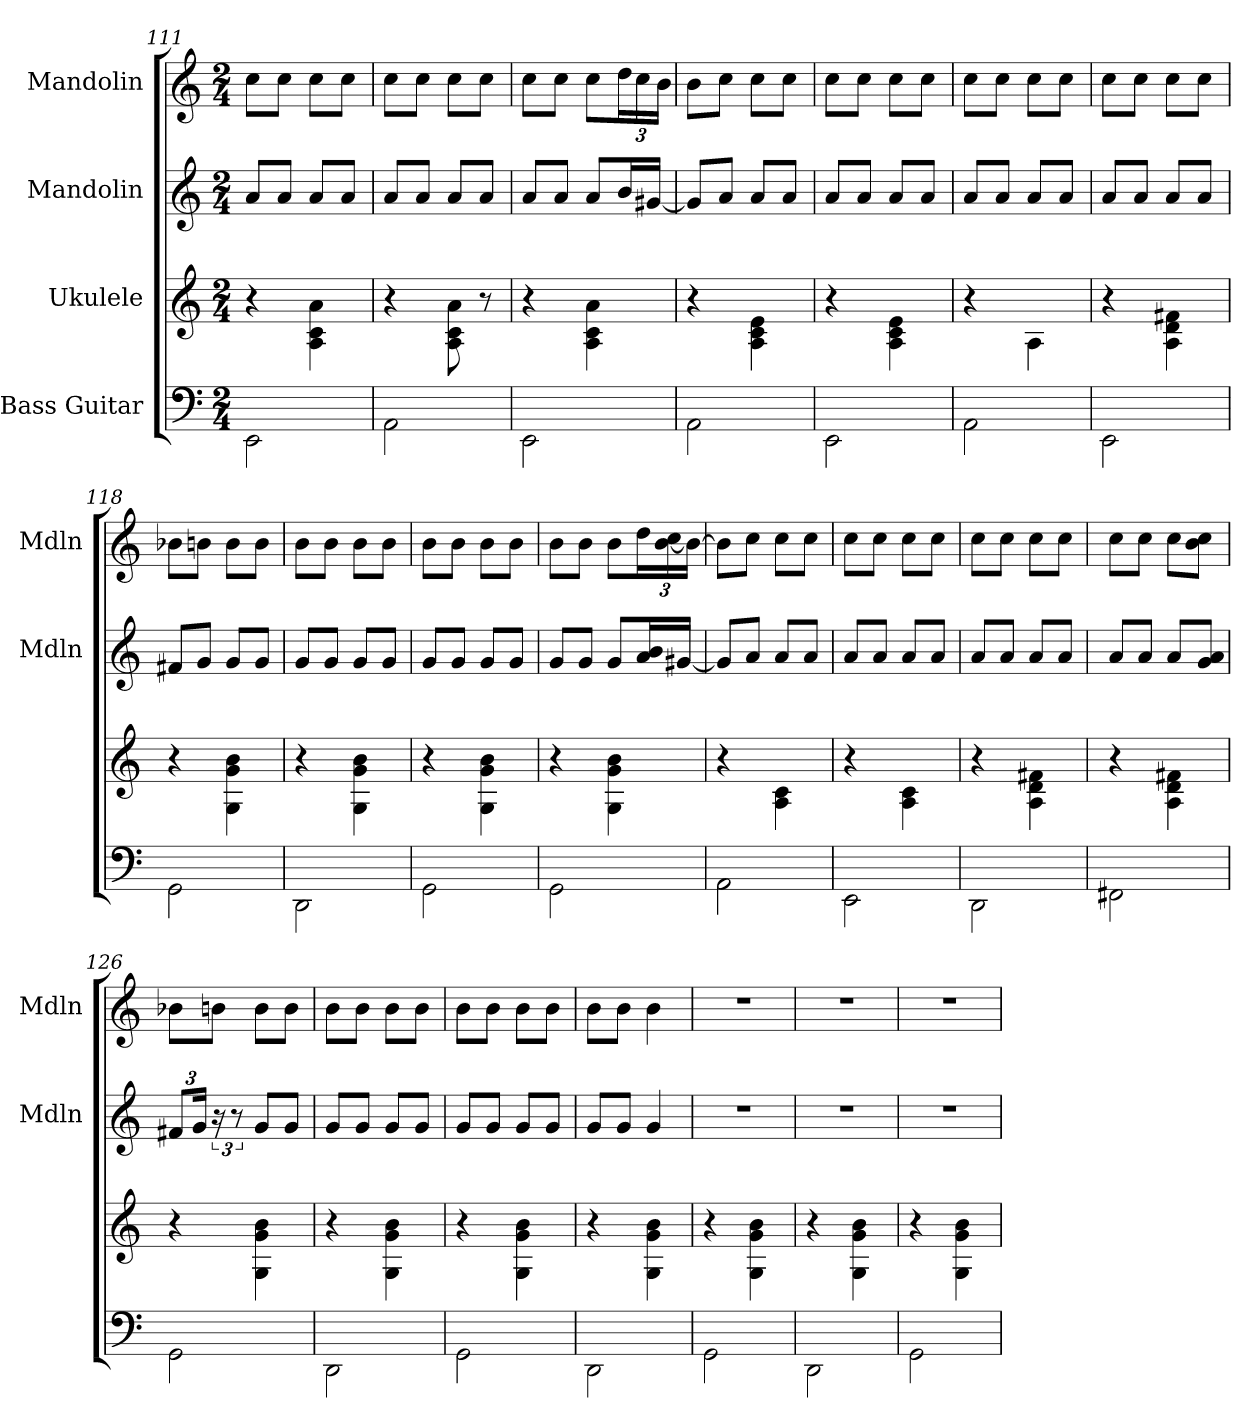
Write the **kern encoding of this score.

**kern	**kern	**kern	**kern
*part4	*part3	*part2	*part1
*staff4	*staff3	*staff2	*staff1
*I"Bass Guitar	*I"Ukulele	*I"Mandolin	*I"Mandolin
*	*	*I'Mdln	*I'Mdln
*	*	*clefG2	*clefG2
*k[]	*k[]	*k[]	*k[]
*M2/4	*M2/4	*M2/4	*M2/4
=111	=111	=111	=111
2EE\	4r	8a/L	8cc\L
.	.	8a/J	8cc\J
.	4A\ 4c\ 4a\	8a/L	8cc\L
.	.	8a/J	8cc\J
=112	=112	=112	=112
2AA\	4r	8a/L	8cc\L
.	.	8a/J	8cc\J
.	8A\ 8c\ 8a\	8a/L	8cc\L
.	8r	8a/J	8cc\J
!!LO:LB:g=z
=113	=113	=113	=113
2EE\	4r	8a/L	8cc\L
.	.	8a/J	8cc\J
.	4A\ 4c\ 4a\	8a/L	8cc\L
*	*	*	*Xbrackettup
.	.	16b/L	24dd\L
.	.	.	24cc\
.	.	[16g#X/JJ	.
.	.	.	24b\JJ
=114	=114	=114	=114
2AA\	4r	8g#/L]	8b\L
.	.	8a/J	8cc\J
.	4A\ 4c\ 4e\	8a/L	8cc\L
.	.	8a/J	8cc\J
=115	=115	=115	=115
2EE\	4r	8a/L	8cc\L
.	.	8a/J	8cc\J
.	4A\ 4c\ 4e\	8a/L	8cc\L
.	.	8a/J	8cc\J
=116	=116	=116	=116
2AA\	4r	8a/L	8cc\L
.	.	8a/J	8cc\J
.	4A\	8a/L	8cc\L
.	.	8a/J	8cc\J
=117	=117	=117	=117
2EE\	4r	8a/L	8cc\L
.	.	8a/J	8cc\J
.	4A\ 4d\ 4f#\	8a/L	8cc\L
.	.	8a/J	8cc\J
=118	=118	=118	=118
2GG\	4r	8f#X/L	8b-X\L
.	.	8g/J	8bn\J
.	4G\ 4g\ 4b\	8g/L	8b\L
.	.	8g/J	8b\J
=119	=119	=119	=119
2DD\	4r	8g/L	8b\L
.	.	8g/J	8b\J
.	4G\ 4g\ 4b\	8g/L	8b\L
.	.	8g/J	8b\J
=120	=120	=120	=120
2GG\	4r	8g/L	8b\L
.	.	8g/J	8b\J
.	4G\ 4g\ 4b\	8g/L	8b\L
.	.	8g/J	8b\J
!!LO:LB:g=z
=121	=121	=121	=121
2GG\	4r	8g/L	8b\L
.	.	8g/J	8b\J
.	4G\ 4g\ 4b\	8g/L	8b\L
.	.	16a/ 16b/L	24dd\L
.	.	.	[24b\ 24cc\
.	.	[16g#X/JJ	.
.	.	.	24b\JJ_
=122	=122	=122	=122
2AA\	4r	8g#/L]	8b\L]
.	.	8a/J	8cc\J
.	4A\ 4c\	8a/L	8cc\L
.	.	8a/J	8cc\J
=123	=123	=123	=123
2EE\	4r	8a/L	8cc\L
.	.	8a/J	8cc\J
.	4A\ 4c\	8a/L	8cc\L
.	.	8a/J	8cc\J
=124	=124	=124	=124
2DD\	4r	8a/L	8cc\L
.	.	8a/J	8cc\J
.	4A\ 4d\ 4f#\	8a/L	8cc\L
.	.	8a/J	8cc\J
=125	=125	=125	=125
2FF#\	4r	8a/L	8cc\L
.	.	8a/J	8cc\J
.	4A\ 4d\ 4f#\	8a/L	8cc\L
.	.	8g/ 8a/J	8b\ 8cc\J
=126	=126	=126	=126
2GG\	4r	12f#X/L	8b-X\L
.	.	24g/Jk	.
.	.	24r	8bn\J
.	.	12r	.
.	4G\ 4g\ 4b\	8g/L	8b\L
.	.	8g/J	8b\J
=127	=127	=127	=127
2DD\	4r	8g/L	8b\L
.	.	8g/J	8b\J
.	4G\ 4g\ 4b\	8g/L	8b\L
.	.	8g/J	8b\J
=128	=128	=128	=128
2GG\	4r	8g/L	8b\L
.	.	8g/J	8b\J
.	4G\ 4g\ 4b\	8g/L	8b\L
.	.	8g/J	8b\J
=129	=129	=129	=129
*	*	*	*MM135
2DD\	4r	8g/L	8b\L
.	.	8g/J	8b\J
*	*	*	*MM129
.	4G\ 4g\ 4b\	4g/	4b\
!!LO:PB:g=z
=130	=130	=130	=130
*	*	*	*MM120
2GG\	4r	2r	2r
.	4G\ 4g\ 4b\	.	.
=131	=131	=131	=131
*	*	*	*MM100
2DD\	4r	2r	2r
.	4G\ 4g\ 4b\	.	.
=132	=132	=132	=132
2GG\	4r	2r	2r
.	4G\ 4g\ 4b\	.	.
=	=	=	=
*-	*-	*-	*-
